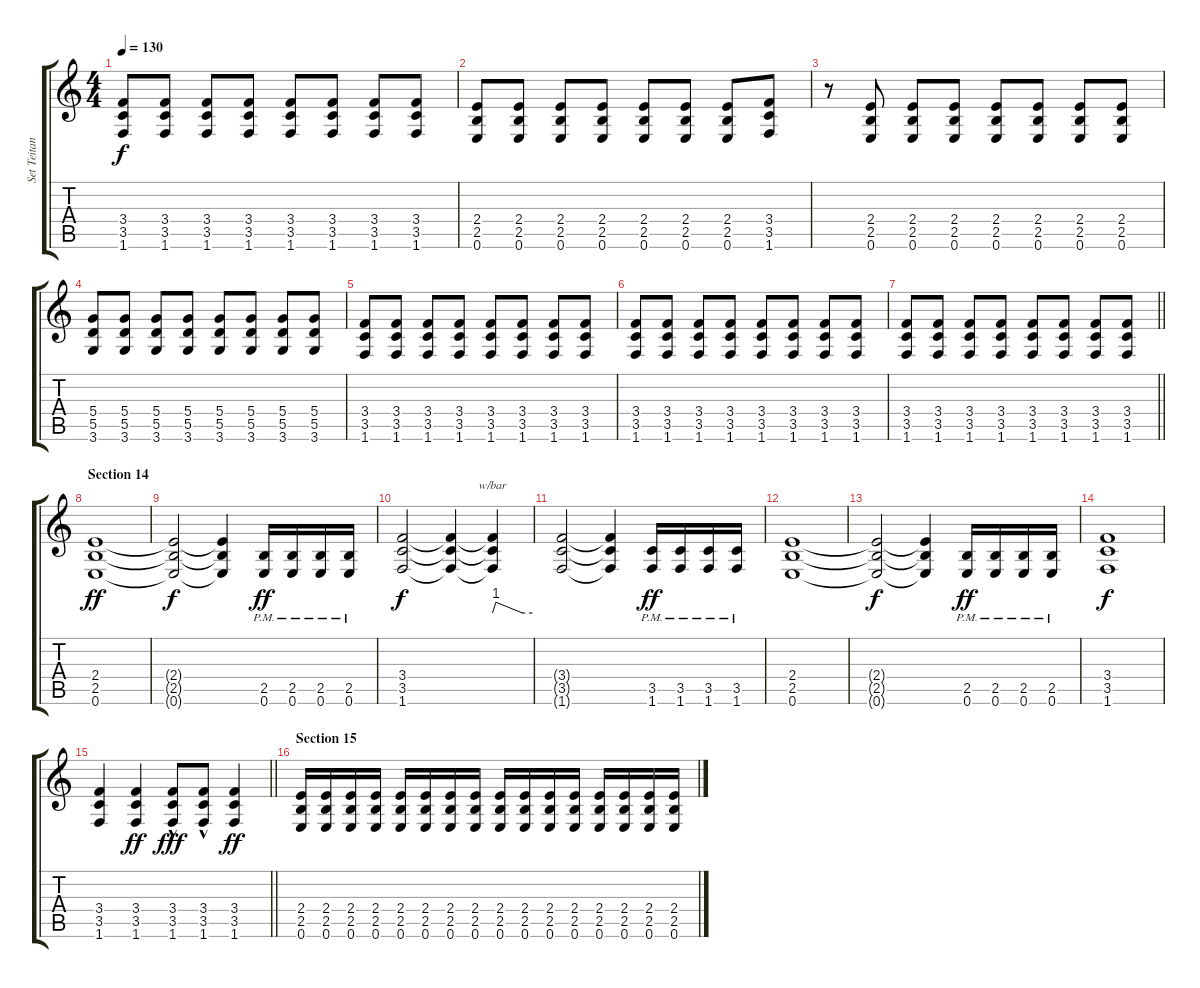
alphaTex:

\track ("Set Teitan" "Set Teitan") {instrument distortionguitar}
\staff {score tabs}
\tuning (E4 B3 G3 D3 A2 E2) {hide}
\ts (4 4)
\tempo 130
\clef g2
\ks c
(3.4 3.5 1.6).8{dy f} (3.4 3.5 1.6).8 (3.4 3.5 1.6).8 (3.4 3.5 1.6).8 (3.4 3.5 1.6).8 (3.4 3.5 1.6).8 (3.4 3.5 1.6).8 (3.4 3.5 1.6).8 |
(2.4 2.5 0.6).8 (2.4 2.5 0.6).8 (2.4 2.5 0.6).8 (2.4 2.5 0.6).8 (2.4 2.5 0.6).8 (2.4 2.5 0.6).8 (2.4 2.5 0.6).8 (3.4 3.5 1.6).8 |
r.8 (2.4 2.5 0.6).8 (2.4 2.5 0.6).8 (2.4 2.5 0.6).8 (2.4 2.5 0.6).8 (2.4 2.5 0.6).8 (2.4 2.5 0.6).8 (2.4 2.5 0.6).8 |
(5.4 5.5 3.6).8 (5.4 5.5 3.6).8 (5.4 5.5 3.6).8 (5.4 5.5 3.6).8 (5.4 5.5 3.6).8 (5.4 5.5 3.6).8 (5.4 5.5 3.6).8 (5.4 5.5 3.6).8 |
(3.4 3.5 1.6).8 (3.4 3.5 1.6).8 (3.4 3.5 1.6).8 (3.4 3.5 1.6).8 (3.4 3.5 1.6).8 (3.4 3.5 1.6).8 (3.4 3.5 1.6).8 (3.4 3.5 1.6).8 |
(3.4 3.5 1.6).8 (3.4 3.5 1.6).8 (3.4 3.5 1.6).8 (3.4 3.5 1.6).8 (3.4 3.5 1.6).8 (3.4 3.5 1.6).8 (3.4 3.5 1.6).8 (3.4 3.5 1.6).8 |
\barLineRight lightlight
(3.4 3.5 1.6).8 (3.4 3.5 1.6).8 (3.4 3.5 1.6).8 (3.4 3.5 1.6).8 (3.4 3.5 1.6).8 (3.4 3.5 1.6).8 (3.4 3.5 1.6).8 (3.4 3.5 1.6).8 |
\section ("" "Section 14")
(2.4 2.5 0.6).1{dy ff} |
(2.4{t} 2.5{t} 0.6{t}).2{dy f} (2.4{t} 2.5{t} 0.6{t}).4 (2.5{pm} 0.6{pm}).16{dy ff} (2.5{pm} 0.6{pm}).16 (2.5{pm} 0.6{pm}).16 (2.5{pm} 0.6{pm}).16 |
(3.4 3.5 1.6).2{dy f} (3.4{t} 3.5{t} 1.6{t}).4 (3.4{t} 3.5{t} 1.6{t}).4{tbe (custom default 0 0 5 4 45 0 60 0)} |
(3.4{t} 3.5{t} 1.6{t}).2 (3.4{t} 3.5{t} 1.6{t}).4 (3.5{pm} 1.6{pm}).16{dy ff} (3.5{pm} 1.6{pm}).16 (3.5{pm} 1.6{pm}).16 (3.5{pm} 1.6{pm}).16 |
(2.4 2.5 0.6).1 |
(2.4{t} 2.5{t} 0.6{t}).2{dy f} (2.4{t} 2.5{t} 0.6{t}).4 (2.5{pm} 0.6{pm}).16{dy ff} (2.5{pm} 0.6{pm}).16 (2.5{pm} 0.6{pm}).16 (2.5{pm} 0.6{pm}).16 |
(3.4 3.5 1.6).1{dy f} |
\barLineRight lightlight
(3.4 3.5 1.6).4 (3.4 3.5 1.6).4{dy ff} (3.4{hac} 3.5{hac} 1.6{hac}).8{dy fff} (3.4{hac} 3.5{hac} 1.6{hac}).8 (3.4 3.5 1.6).4{dy ff} |
\section ("" "Section 15")
(2.4 2.5 0.6).16 (2.4 2.5 0.6).16 (2.4 2.5 0.6).16 (2.4 2.5 0.6).16 (2.4 2.5 0.6).16 (2.4 2.5 0.6).16 (2.4 2.5 0.6).16 (2.4 2.5 0.6).16 (2.4 2.5 0.6).16 (2.4 2.5 0.6).16 (2.4 2.5 0.6).16 (2.4 2.5 0.6).16 (2.4 2.5 0.6).16 (2.4 2.5 0.6).16 (2.4 2.5 0.6).16 (2.4 2.5 0.6).16
